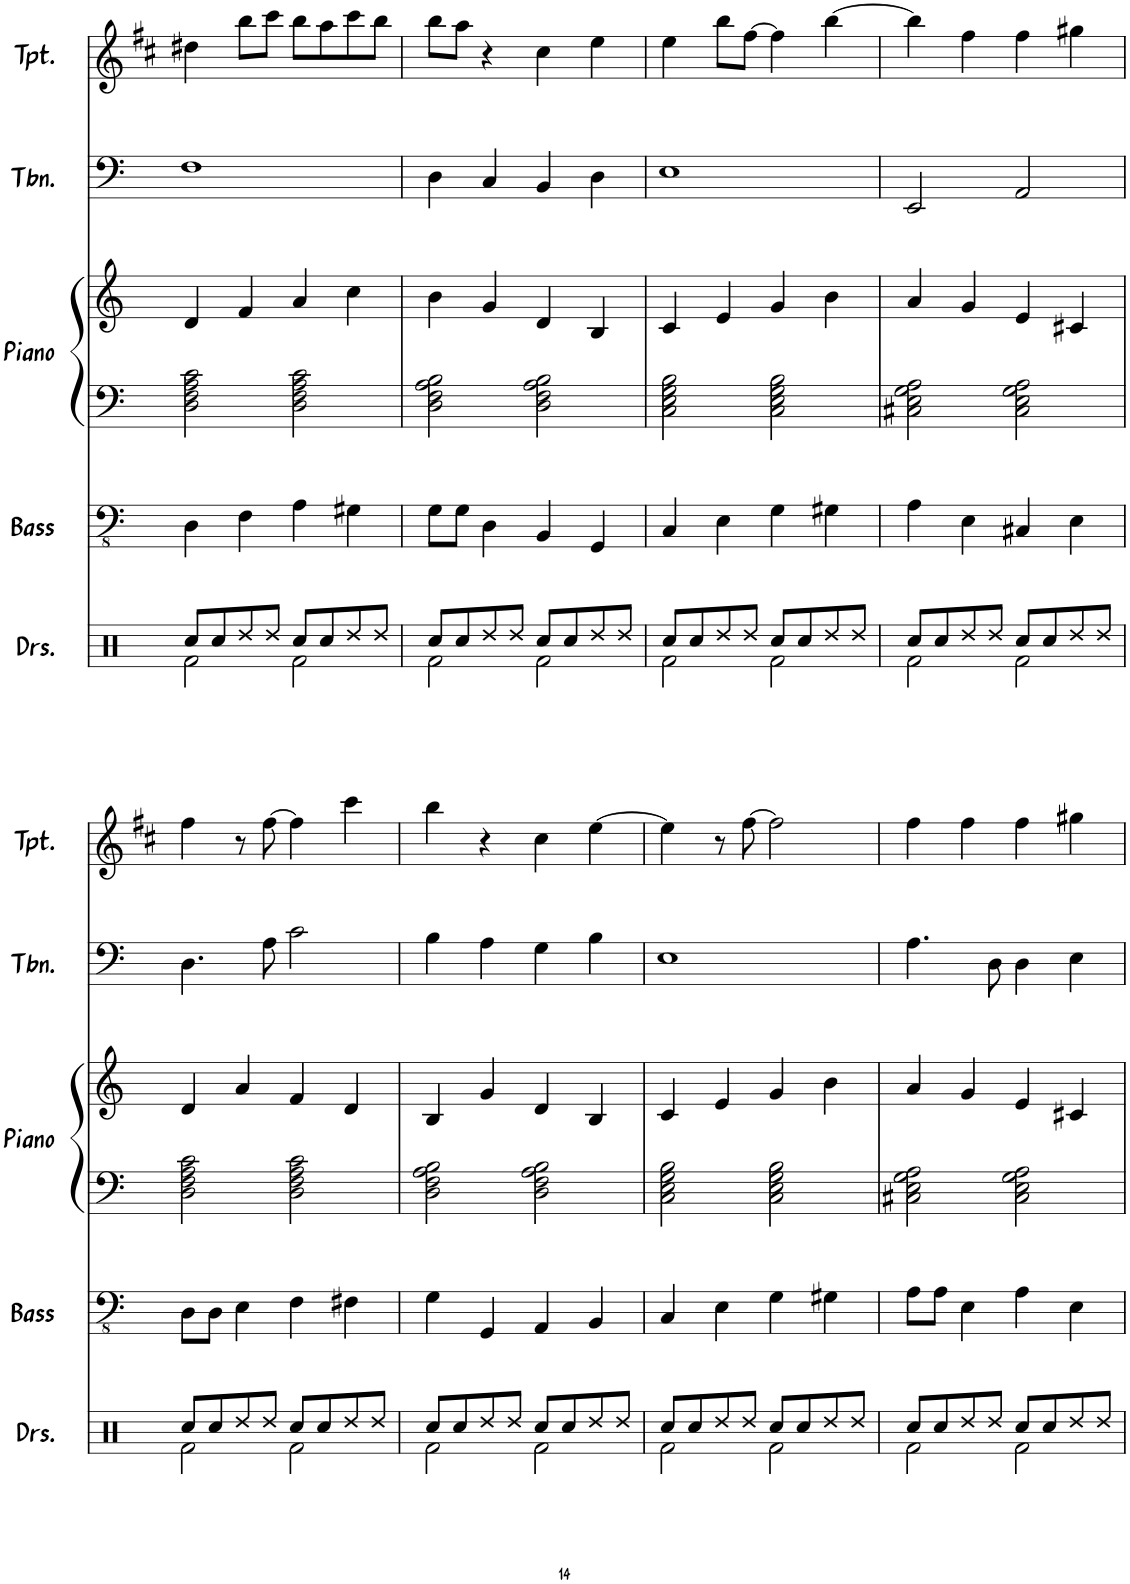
**kern	**kern	**kern	**kern	**kern	**kern
*part5	*part4	*part3	*part3	*part2	*part1
*staff6	*staff5	*staff4	*staff3	*staff2	*staff1
*I"Drumset	*I"Bass	*I"Piano	*	*I"Trombone	*I"Trumpet
*I'Drs.	*I'Bass	*I'Piano	*	*I'Tbn.	*I'Tpt.
!!LO:PB:g=z
*clefX	*clefFv4	*clefF4	*clefG2	*clefF4	*clefG2
*	*	*	*	*	*Trd1c2
*k[]	*k[]	*k[]	*k[]	*k[]	*k[f#c#]
*M4/4	*M4/4	*M4/4	*M4/4	*M4/4	*M4/4
=101	=101	=101	=101	=101	=101
*^	*	*	*	*	*
8Rcc/L	2Rf\	4DD\	2D\ 2F\ 2A\ 2c\	4d/	1F	4dd#X\
8Rcc/	.	.	.	.	.	.
8Rdd/	.	4FF\	.	4f/	.	8bb\L
8Rdd/J	.	.	.	.	.	8ccc#\J
8Rcc/L	2Rf\	4AA\	2D\ 2F\ 2A\ 2c\	4a/	.	8bb\L
8Rcc/	.	.	.	.	.	8aa\
8Rdd/	.	4GG#X\	.	4cc\	.	8ccc#\
8Rdd/J	.	.	.	.	.	8bb\J
=102	=102	=102	=102	=102	=102	=102
8Rcc/L	2Rf\	8GG\L	2D\ 2F\ 2A\ 2B\	4b\	4D\	8bb\L
8Rcc/	.	8GG\J	.	.	.	8aa\J
8Rdd/	.	4DD\	.	4g/	4C/	4r
8Rdd/J	.	.	.	.	.	.
8Rcc/L	2Rf\	4BBB/	2D\ 2F\ 2A\ 2B\	4d/	4BB/	4cc#\
8Rcc/	.	.	.	.	.	.
8Rdd/	.	4GGG/	.	4B/	4D\	4ee\
8Rdd/J	.	.	.	.	.	.
=103	=103	=103	=103	=103	=103	=103
8Rcc/L	2Rf\	4CC/	2C\ 2E\ 2G\ 2B\	4c/	1E	4ee\
8Rcc/	.	.	.	.	.	.
8Rdd/	.	4EE\	.	4e/	.	8bb\L
8Rdd/J	.	.	.	.	.	[8ff#\J
8Rcc/L	2Rf\	4GG\	2C\ 2E\ 2G\ 2B\	4g/	.	4ff#\]
8Rcc/	.	.	.	.	.	.
8Rdd/	.	4GG#X\	.	4b\	.	[4bb\
8Rdd/J	.	.	.	.	.	.
=104	=104	=104	=104	=104	=104	=104
8Rcc/L	2Rf\	4AA\	2C#X\ 2E\ 2G\ 2A\	4a/	2EE/	4bb\]
8Rcc/	.	.	.	.	.	.
8Rdd/	.	4EE\	.	4g/	.	4ff#\
8Rdd/J	.	.	.	.	.	.
8Rcc/L	2Rf\	4CC#X/	2C#\ 2E\ 2G\ 2A\	4e/	2AA/	4ff#\
8Rcc/	.	.	.	.	.	.
8Rdd/	.	4EE\	.	4c#X/	.	4gg#X\
8Rdd/J	.	.	.	.	.	.
!!LO:LB:g=z
=105	=105	=105	=105	=105	=105	=105
8Rcc/L	2Rf\	8DD\L	2D\ 2F\ 2A\ 2c\	4d/	4.D\	4ff#\
8Rcc/	.	8DD\J	.	.	.	.
8Rdd/	.	4EE\	.	4a/	.	8r
8Rdd/J	.	.	.	.	8A\	[8ff#\
8Rcc/L	2Rf\	4FF\	2D\ 2F\ 2A\ 2c\	4f/	2c\	4ff#\]
8Rcc/	.	.	.	.	.	.
8Rdd/	.	4FF#X\	.	4d/	.	4ccc#\
8Rdd/J	.	.	.	.	.	.
=106	=106	=106	=106	=106	=106	=106
8Rcc/L	2Rf\	4GG\	2D\ 2F\ 2A\ 2B\	4B/	4B\	4bb\
8Rcc/	.	.	.	.	.	.
8Rdd/	.	4GGG/	.	4g/	4A\	4r
8Rdd/J	.	.	.	.	.	.
8Rcc/L	2Rf\	4AAA/	2D\ 2F\ 2A\ 2B\	4d/	4G\	4cc#\
8Rcc/	.	.	.	.	.	.
8Rdd/	.	4BBB/	.	4B/	4B\	[4ee\
8Rdd/J	.	.	.	.	.	.
=107	=107	=107	=107	=107	=107	=107
8Rcc/L	2Rf\	4CC/	2C\ 2E\ 2G\ 2B\	4c/	1E	4ee\]
8Rcc/	.	.	.	.	.	.
8Rdd/	.	4EE\	.	4e/	.	8r
8Rdd/J	.	.	.	.	.	[8ff#\
8Rcc/L	2Rf\	4GG\	2C\ 2E\ 2G\ 2B\	4g/	.	2ff#\]
8Rcc/	.	.	.	.	.	.
8Rdd/	.	4GG#X\	.	4b\	.	.
8Rdd/J	.	.	.	.	.	.
=108	=108	=108	=108	=108	=108	=108
8Rcc/L	2Rf\	8AA\L	2C#X\ 2E\ 2G\ 2A\	4a/	4.A\	4ff#\
8Rcc/	.	8AA\J	.	.	.	.
8Rdd/	.	4EE\	.	4g/	.	4ff#\
8Rdd/J	.	.	.	.	8D\	.
8Rcc/L	2Rf\	4AA\	2C#\ 2E\ 2G\ 2A\	4e/	4D\	4ff#\
8Rcc/	.	.	.	.	.	.
8Rdd/	.	4EE\	.	4c#X/	4E\	4gg#X\
8Rdd/J	.	.	.	.	.	.
*v	*v	*	*	*	*	*
=	=	=	=	=	=
*-	*-	*-	*-	*-	*-
